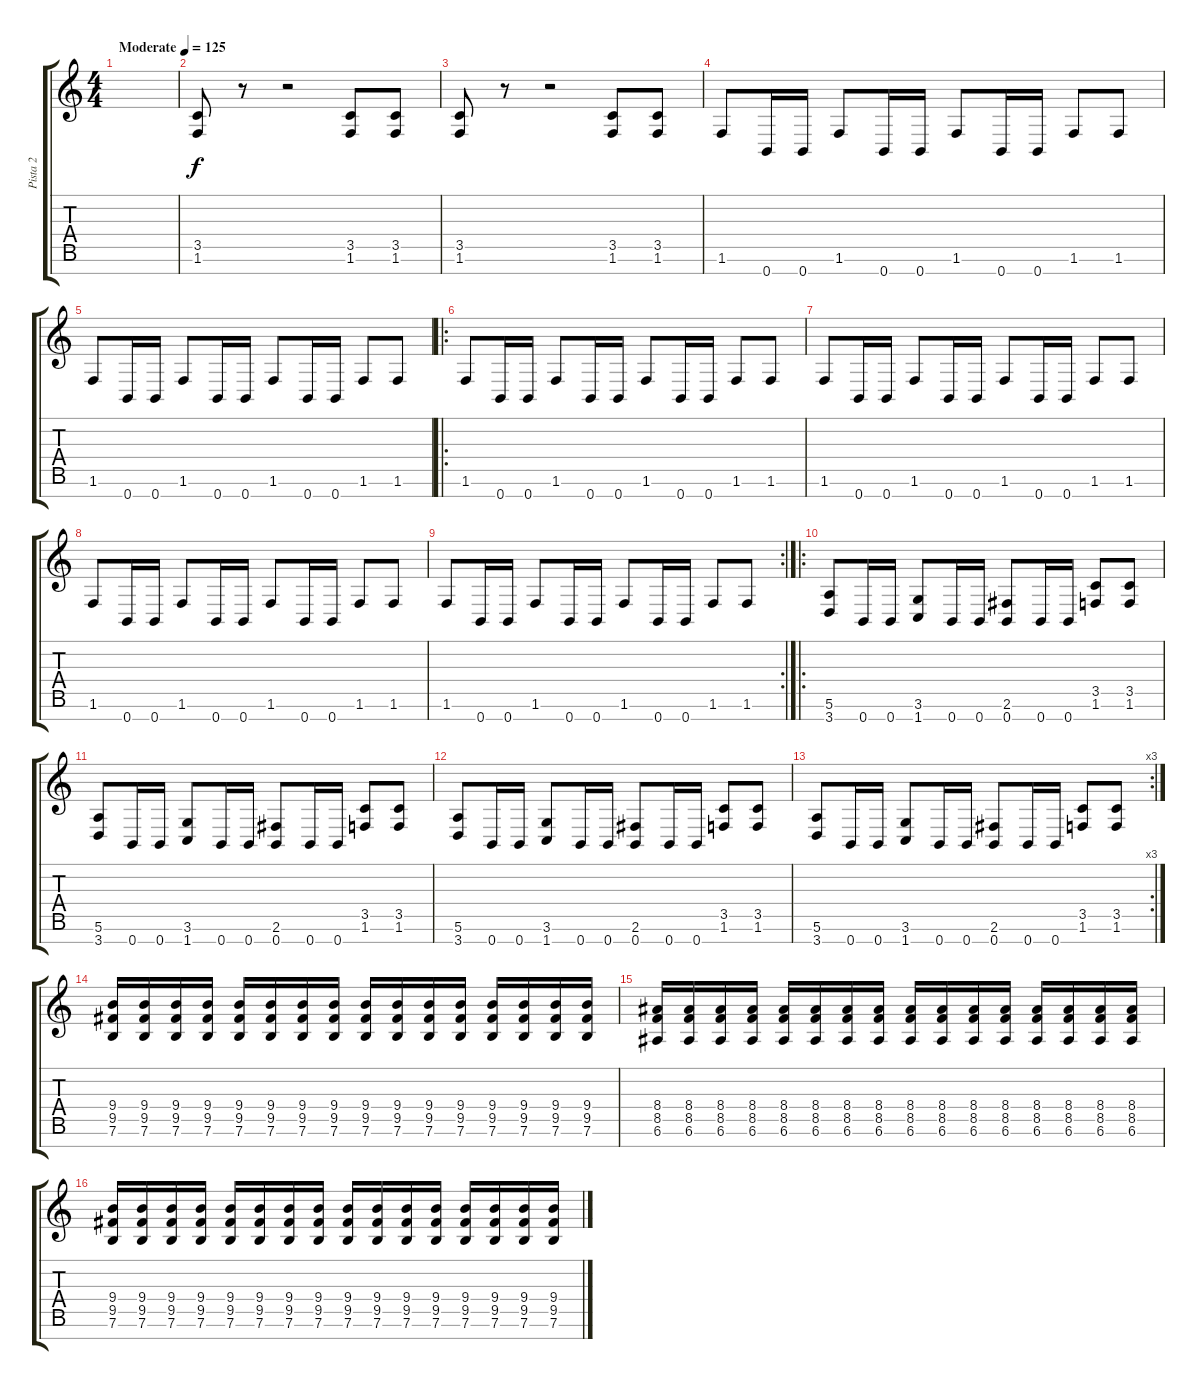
\track ("Pista 2" "Pista 2") {instrument distortionguitar}
\staff {score tabs}
\tuning (E4 B3 G3 D3 A2 E2 B1) {hide}
\ts (4 4)
\tempo (125 "Moderate")
\clef g2
\ks c
|
(3.5 1.6).8 r.8 r.2 (3.5 1.6).8 (3.5 1.6).8 |
(3.5 1.6).8 r.8 r.2 (3.5 1.6).8 (3.5 1.6).8 |
1.6.8 0.7.16 0.7.16 1.6.8 0.7.16 0.7.16 1.6.8 0.7.16 0.7.16 1.6.8 1.6.8 |
1.6.8 0.7.16 0.7.16 1.6.8 0.7.16 0.7.16 1.6.8 0.7.16 0.7.16 1.6.8 1.6.8 |
\ro
1.6.8 0.7.16 0.7.16 1.6.8 0.7.16 0.7.16 1.6.8 0.7.16 0.7.16 1.6.8 1.6.8 |
1.6.8 0.7.16 0.7.16 1.6.8 0.7.16 0.7.16 1.6.8 0.7.16 0.7.16 1.6.8 1.6.8 |
1.6.8 0.7.16 0.7.16 1.6.8 0.7.16 0.7.16 1.6.8 0.7.16 0.7.16 1.6.8 1.6.8 |
\rc 2
1.6.8 0.7.16 0.7.16 1.6.8 0.7.16 0.7.16 1.6.8 0.7.16 0.7.16 1.6.8 1.6.8 |
\ro
(5.6 3.7).8 0.7.16 0.7.16 (3.6 1.7).8 0.7.16 0.7.16 (2.6 0.7).8 0.7.16 0.7.16 (3.5 1.6).8 (3.5 1.6).8 |
(5.6 3.7).8 0.7.16 0.7.16 (3.6 1.7).8 0.7.16 0.7.16 (2.6 0.7).8 0.7.16 0.7.16 (3.5 1.6).8 (3.5 1.6).8 |
(5.6 3.7).8 0.7.16 0.7.16 (3.6 1.7).8 0.7.16 0.7.16 (2.6 0.7).8 0.7.16 0.7.16 (3.5 1.6).8 (3.5 1.6).8 |
\rc 3
(5.6 3.7).8 0.7.16 0.7.16 (3.6 1.7).8 0.7.16 0.7.16 (2.6 0.7).8 0.7.16 0.7.16 (3.5 1.6).8 (3.5 1.6).8 |
(9.4 9.5 7.6).16 (9.4 9.5 7.6).16 (9.4 9.5 7.6).16 (9.4 9.5 7.6).16 (9.4 9.5 7.6).16 (9.4 9.5 7.6).16 (9.4 9.5 7.6).16 (9.4 9.5 7.6).16 (9.4 9.5 7.6).16 (9.4 9.5 7.6).16 (9.4 9.5 7.6).16 (9.4 9.5 7.6).16 (9.4 9.5 7.6).16 (9.4 9.5 7.6).16 (9.4 9.5 7.6).16 (9.4 9.5 7.6).16 |
(8.4 8.5 6.6).16 (8.4 8.5 6.6).16 (8.4 8.5 6.6).16 (8.4 8.5 6.6).16 (8.4 8.5 6.6).16 (8.4 8.5 6.6).16 (8.4 8.5 6.6).16 (8.4 8.5 6.6).16 (8.4 8.5 6.6).16 (8.4 8.5 6.6).16 (8.4 8.5 6.6).16 (8.4 8.5 6.6).16 (8.4 8.5 6.6).16 (8.4 8.5 6.6).16 (8.4 8.5 6.6).16 (8.4 8.5 6.6).16 |
(9.4 9.5 7.6).16 (9.4 9.5 7.6).16 (9.4 9.5 7.6).16 (9.4 9.5 7.6).16 (9.4 9.5 7.6).16 (9.4 9.5 7.6).16 (9.4 9.5 7.6).16 (9.4 9.5 7.6).16 (9.4 9.5 7.6).16 (9.4 9.5 7.6).16 (9.4 9.5 7.6).16 (9.4 9.5 7.6).16 (9.4 9.5 7.6).16 (9.4 9.5 7.6).16 (9.4 9.5 7.6).16 (9.4 9.5 7.6).16
